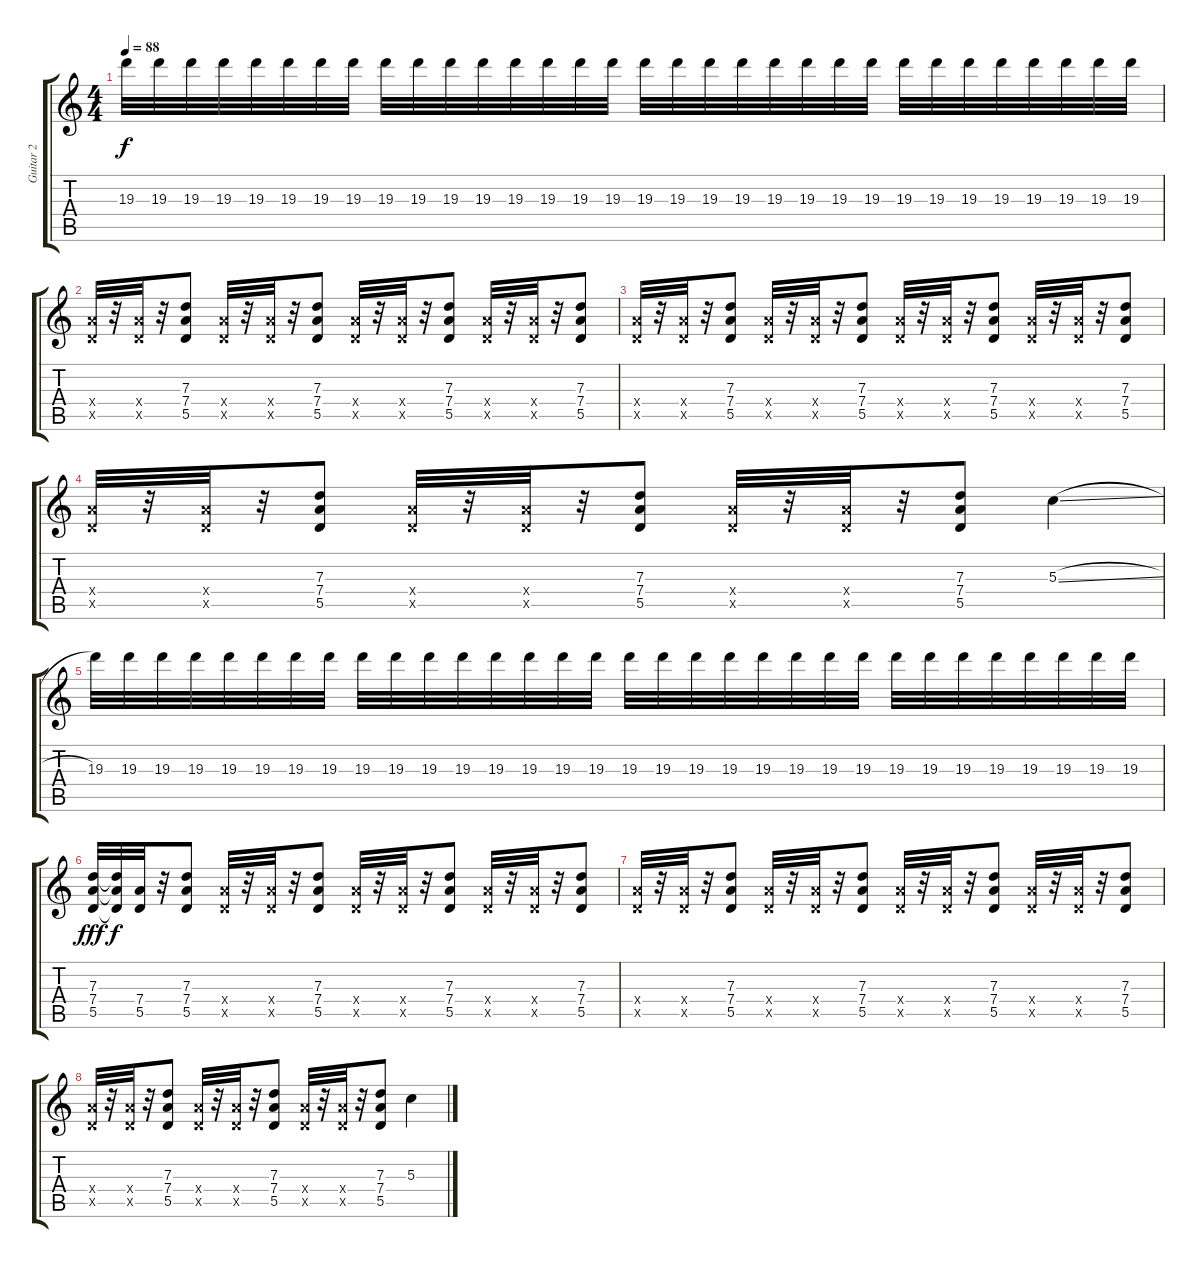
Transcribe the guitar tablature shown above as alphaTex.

\track ("Guitar 2" "Guitar 2") {instrument distortionguitar}
\staff {score tabs}
\tuning (E4 B3 G3 D3 A2 E2) {hide}
\ts (4 4)
\tempo 88
\clef g2
\ks c
19.3.32{dy f} 19.3.32 19.3.32 19.3.32 19.3.32 19.3.32 19.3.32 19.3.32 19.3.32 19.3.32 19.3.32 19.3.32 19.3.32 19.3.32 19.3.32 19.3.32 19.3.32 19.3.32 19.3.32 19.3.32 19.3.32 19.3.32 19.3.32 19.3.32 19.3.32 19.3.32 19.3.32 19.3.32 19.3.32 19.3.32 19.3.32 19.3.32 |
(7.4{x} 5.5{x}).32 r.32 (7.4{x} 5.5{x}).32 r.32 (7.3 7.4 5.5).8 (7.4{x} 5.5{x}).32 r.32 (7.4{x} 5.5{x}).32 r.32 (7.3 7.4 5.5).8 (7.4{x} 5.5{x}).32 r.32 (7.4{x} 5.5{x}).32 r.32 (7.3 7.4 5.5).8 (7.4{x} 5.5{x}).32 r.32 (7.4{x} 5.5{x}).32 r.32 (7.3 7.4 5.5).8 |
(7.4{x} 5.5{x}).32 r.32 (7.4{x} 5.5{x}).32 r.32 (7.3 7.4 5.5).8 (7.4{x} 5.5{x}).32 r.32 (7.4{x} 5.5{x}).32 r.32 (7.3 7.4 5.5).8 (7.4{x} 5.5{x}).32 r.32 (7.4{x} 5.5{x}).32 r.32 (7.3 7.4 5.5).8 (7.4{x} 5.5{x}).32 r.32 (7.4{x} 5.5{x}).32 r.32 (7.3 7.4 5.5).8 |
(7.4{x} 5.5{x}).32 r.32 (7.4{x} 5.5{x}).32 r.32 (7.3 7.4 5.5).8 (7.4{x} 5.5{x}).32 r.32 (7.4{x} 5.5{x}).32 r.32 (7.3 7.4 5.5).8 (7.4{x} 5.5{x}).32 r.32 (7.4{x} 5.5{x}).32 r.32 (7.3 7.4 5.5).8 5.3{sl}.4 |
19.3.32 19.3.32 19.3.32 19.3.32 19.3.32 19.3.32 19.3.32 19.3.32 19.3.32 19.3.32 19.3.32 19.3.32 19.3.32 19.3.32 19.3.32 19.3.32 19.3.32 19.3.32 19.3.32 19.3.32 19.3.32 19.3.32 19.3.32 19.3.32 19.3.32 19.3.32 19.3.32 19.3.32 19.3.32 19.3.32 19.3.32 19.3.32 |
(7.3 7.4 5.5).32{dy fff} (7.3{t} 7.4{t} 5.5{t}).32{dy f} (7.4 5.5).32 r.32 (7.3 7.4 5.5).8 (7.4{x} 5.5{x}).32 r.32 (7.4{x} 5.5{x}).32 r.32 (7.3 7.4 5.5).8 (7.4{x} 5.5{x}).32 r.32 (7.4{x} 5.5{x}).32 r.32 (7.3 7.4 5.5).8 (7.4{x} 5.5{x}).32 r.32 (7.4{x} 5.5{x}).32 r.32 (7.3 7.4 5.5).8 |
(7.4{x} 5.5{x}).32 r.32 (7.4{x} 5.5{x}).32 r.32 (7.3 7.4 5.5).8 (7.4{x} 5.5{x}).32 r.32 (7.4{x} 5.5{x}).32 r.32 (7.3 7.4 5.5).8 (7.4{x} 5.5{x}).32 r.32 (7.4{x} 5.5{x}).32 r.32 (7.3 7.4 5.5).8 (7.4{x} 5.5{x}).32 r.32 (7.4{x} 5.5{x}).32 r.32 (7.3 7.4 5.5).8 |
(7.4{x} 5.5{x}).32 r.32 (7.4{x} 5.5{x}).32 r.32 (7.3 7.4 5.5).8 (7.4{x} 5.5{x}).32 r.32 (7.4{x} 5.5{x}).32 r.32 (7.3 7.4 5.5).8 (7.4{x} 5.5{x}).32 r.32 (7.4{x} 5.5{x}).32 r.32 (7.3 7.4 5.5).8 5.3{sl}.4
